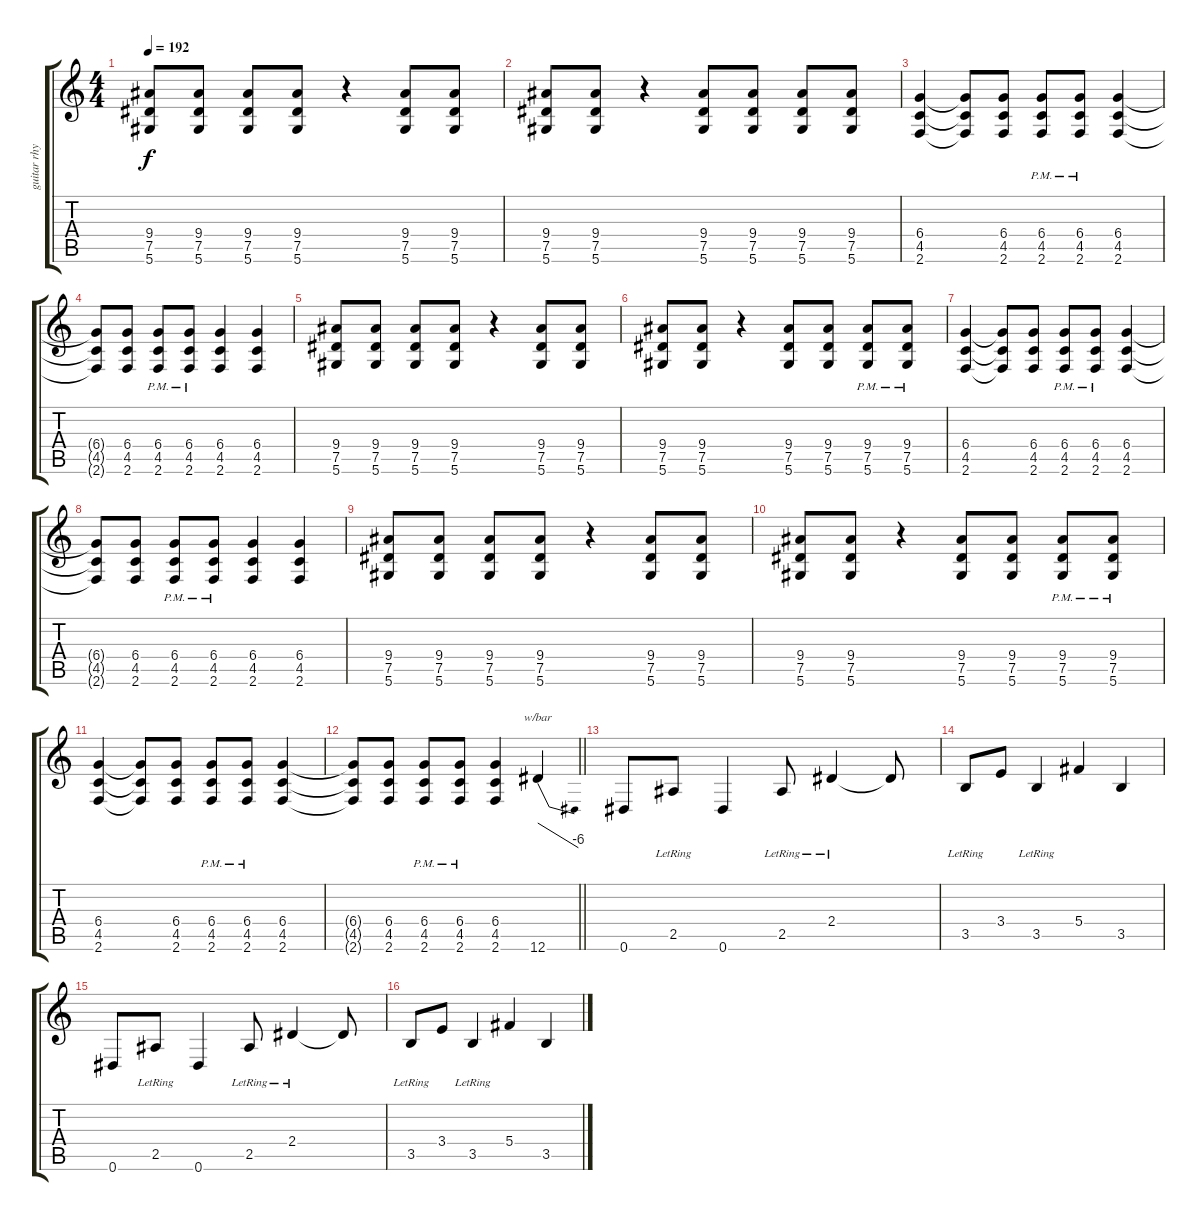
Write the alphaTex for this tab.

\track ("guitar rhythm 1" "guitar rhy") {instrument distortionguitar}
\staff {score tabs}
\tuning (Eb4 Bb3 Gb3 Db3 Ab2 Eb2) {hide}
\ts (4 4)
\tempo 192
\clef g2
\ks c
(9.4 7.5 5.6).8{dy f} (9.4 7.5 5.6).8 (9.4 7.5 5.6).8 (9.4 7.5 5.6).8 r.4 (9.4 7.5 5.6).8 (9.4 7.5 5.6).8 |
(9.4 7.5 5.6).8 (9.4 7.5 5.6).8 r.4 (9.4 7.5 5.6).8 (9.4 7.5 5.6).8 (9.4 7.5 5.6).8 (9.4 7.5 5.6).8 |
(6.4 4.5 2.6).4 (6.4{t} 4.5{t} 2.6{t}).8 (6.4 4.5 2.6).8 (6.4{pm} 4.5{pm} 2.6{pm}).8 (6.4{pm} 4.5{pm} 2.6{pm}).8 (6.4 4.5 2.6).4 |
(6.4{t} 4.5{t} 2.6{t}).8 (6.4 4.5 2.6).8 (6.4{pm} 4.5{pm} 2.6{pm}).8 (6.4{pm} 4.5{pm} 2.6{pm}).8 (6.4 4.5 2.6).4 (6.4 4.5 2.6).4 |
(9.4 7.5 5.6).8 (9.4 7.5 5.6).8 (9.4 7.5 5.6).8 (9.4 7.5 5.6).8 r.4 (9.4 7.5 5.6).8 (9.4 7.5 5.6).8 |
(9.4 7.5 5.6).8 (9.4 7.5 5.6).8 r.4 (9.4 7.5 5.6).8 (9.4 7.5 5.6).8 (9.4{pm} 7.5{pm} 5.6{pm}).8 (9.4{pm} 7.5{pm} 5.6{pm}).8 |
(6.4 4.5 2.6).4 (6.4{t} 4.5{t} 2.6{t}).8 (6.4 4.5 2.6).8 (6.4{pm} 4.5{pm} 2.6{pm}).8 (6.4{pm} 4.5{pm} 2.6{pm}).8 (6.4 4.5 2.6).4 |
(6.4{t} 4.5{t} 2.6{t}).8 (6.4 4.5 2.6).8 (6.4{pm} 4.5{pm} 2.6{pm}).8 (6.4{pm} 4.5{pm} 2.6{pm}).8 (6.4 4.5 2.6).4 (6.4 4.5 2.6).4 |
(9.4 7.5 5.6).8 (9.4 7.5 5.6).8 (9.4 7.5 5.6).8 (9.4 7.5 5.6).8 r.4 (9.4 7.5 5.6).8 (9.4 7.5 5.6).8 |
(9.4 7.5 5.6).8 (9.4 7.5 5.6).8 r.4 (9.4 7.5 5.6).8 (9.4 7.5 5.6).8 (9.4{pm} 7.5{pm} 5.6{pm}).8 (9.4{pm} 7.5{pm} 5.6{pm}).8 |
(6.4 4.5 2.6).4 (6.4{t} 4.5{t} 2.6{t}).8 (6.4 4.5 2.6).8 (6.4{pm} 4.5{pm} 2.6{pm}).8 (6.4{pm} 4.5{pm} 2.6{pm}).8 (6.4 4.5 2.6).4 |
\barLineRight lightlight
(6.4{t} 4.5{t} 2.6{t}).8 (6.4 4.5 2.6).8 (6.4{pm} 4.5{pm} 2.6{pm}).8 (6.4{pm} 4.5{pm} 2.6{pm}).8 (6.4 4.5 2.6).4 12.6.4{tbe (dive default 0 0 60 -24)} |
0.6.8 2.5{lr}.8 0.6.4 2.5{lr}.8 2.4{lr}.4 2.4{t}.8 |
3.5{lr}.8 3.4.8 3.5{lr}.4 5.4.4 3.5.4 |
0.6.8 2.5{lr}.8 0.6.4 2.5{lr}.8 2.4{lr}.4 2.4{t}.8 |
3.5{lr}.8 3.4.8 3.5{lr}.4 5.4.4 3.5.4
